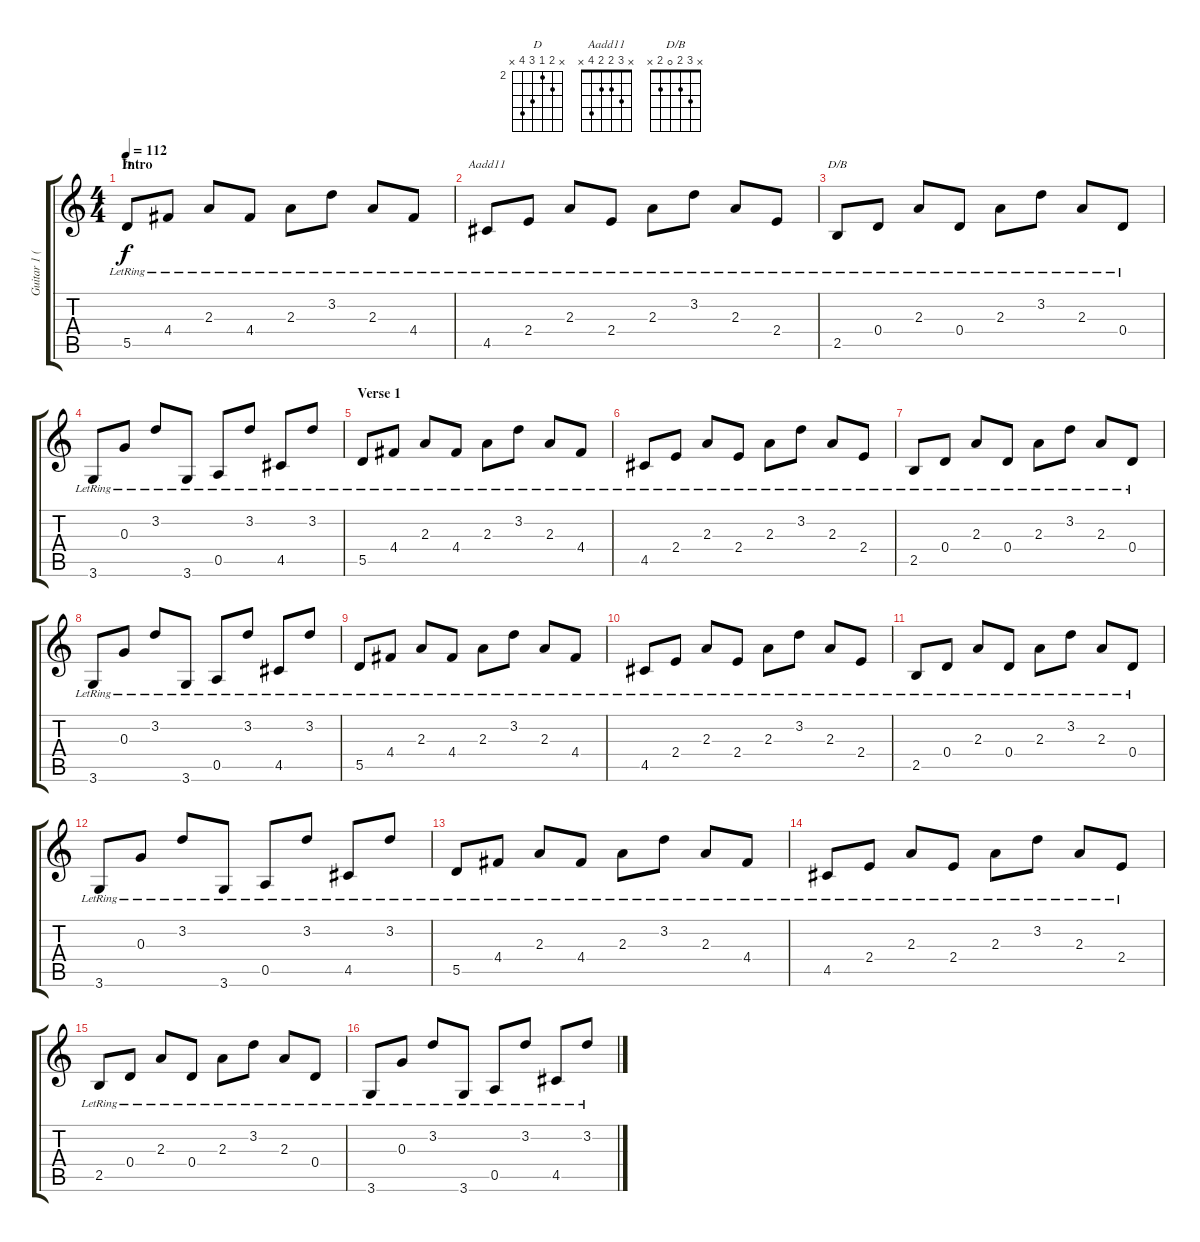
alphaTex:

\track ("Guitar 1 (Acoustic)" "Guitar 1 (") {instrument acousticguitarnylon}
\staff {score tabs}
\tuning (E4 B3 G3 D3 A2 E2) {hide}
\chord ("D" x 3 2 4 5 x) {firstfret 2}
\chord ("Aadd11" x 3 2 2 4 x)
\chord ("D/B" x 3 2 0 2 x)
\ts (4 4)
\section ("" "Intro")
\tempo 112
\clef g2
\ks c
5.5{lr}.8{ch "D" dy f instrument acousticguitarnylon} 4.4{lr}.8 2.3{lr}.8 4.4{lr}.8 2.3{lr}.8 3.2{lr}.8 2.3{lr}.8 4.4{lr}.8 |
4.5{lr}.8{ch "Aadd11"} 2.4{lr}.8 2.3{lr}.8 2.4{lr}.8 2.3{lr}.8 3.2{lr}.8 2.3{lr}.8 2.4{lr}.8 |
2.5{lr}.8{ch "D/B"} 0.4{lr}.8 2.3{lr}.8 0.4{lr}.8 2.3{lr}.8 3.2{lr}.8 2.3{lr}.8 0.4{lr}.8 |
3.6{lr}.8 0.3{lr}.8 3.2{lr}.8 3.6{lr}.8 0.5{lr}.8 3.2{lr}.8 4.5{lr}.8 3.2{lr}.8 |
\section ("" "Verse 1")
5.5{lr}.8 4.4{lr}.8 2.3{lr}.8 4.4{lr}.8 2.3{lr}.8 3.2{lr}.8 2.3{lr}.8 4.4{lr}.8 |
4.5{lr}.8 2.4{lr}.8 2.3{lr}.8 2.4{lr}.8 2.3{lr}.8 3.2{lr}.8 2.3{lr}.8 2.4{lr}.8 |
2.5{lr}.8 0.4{lr}.8 2.3{lr}.8 0.4{lr}.8 2.3{lr}.8 3.2{lr}.8 2.3{lr}.8 0.4{lr}.8 |
3.6{lr}.8 0.3{lr}.8 3.2{lr}.8 3.6{lr}.8 0.5{lr}.8 3.2{lr}.8 4.5{lr}.8 3.2{lr}.8 |
5.5{lr}.8 4.4{lr}.8 2.3{lr}.8 4.4{lr}.8 2.3{lr}.8 3.2{lr}.8 2.3{lr}.8 4.4{lr}.8 |
4.5{lr}.8 2.4{lr}.8 2.3{lr}.8 2.4{lr}.8 2.3{lr}.8 3.2{lr}.8 2.3{lr}.8 2.4{lr}.8 |
2.5{lr}.8 0.4{lr}.8 2.3{lr}.8 0.4{lr}.8 2.3{lr}.8 3.2{lr}.8 2.3{lr}.8 0.4{lr}.8 |
3.6{lr}.8 0.3{lr}.8 3.2{lr}.8 3.6{lr}.8 0.5{lr}.8 3.2{lr}.8 4.5{lr}.8 3.2{lr}.8 |
5.5{lr}.8 4.4{lr}.8 2.3{lr}.8 4.4{lr}.8 2.3{lr}.8 3.2{lr}.8 2.3{lr}.8 4.4{lr}.8 |
4.5{lr}.8 2.4{lr}.8 2.3{lr}.8 2.4{lr}.8 2.3{lr}.8 3.2{lr}.8 2.3{lr}.8 2.4{lr}.8 |
2.5{lr}.8 0.4{lr}.8 2.3{lr}.8 0.4{lr}.8 2.3{lr}.8 3.2{lr}.8 2.3{lr}.8 0.4{lr}.8 |
3.6{lr}.8 0.3{lr}.8 3.2{lr}.8 3.6{lr}.8 0.5{lr}.8 3.2{lr}.8 4.5{lr}.8 3.2{lr}.8
